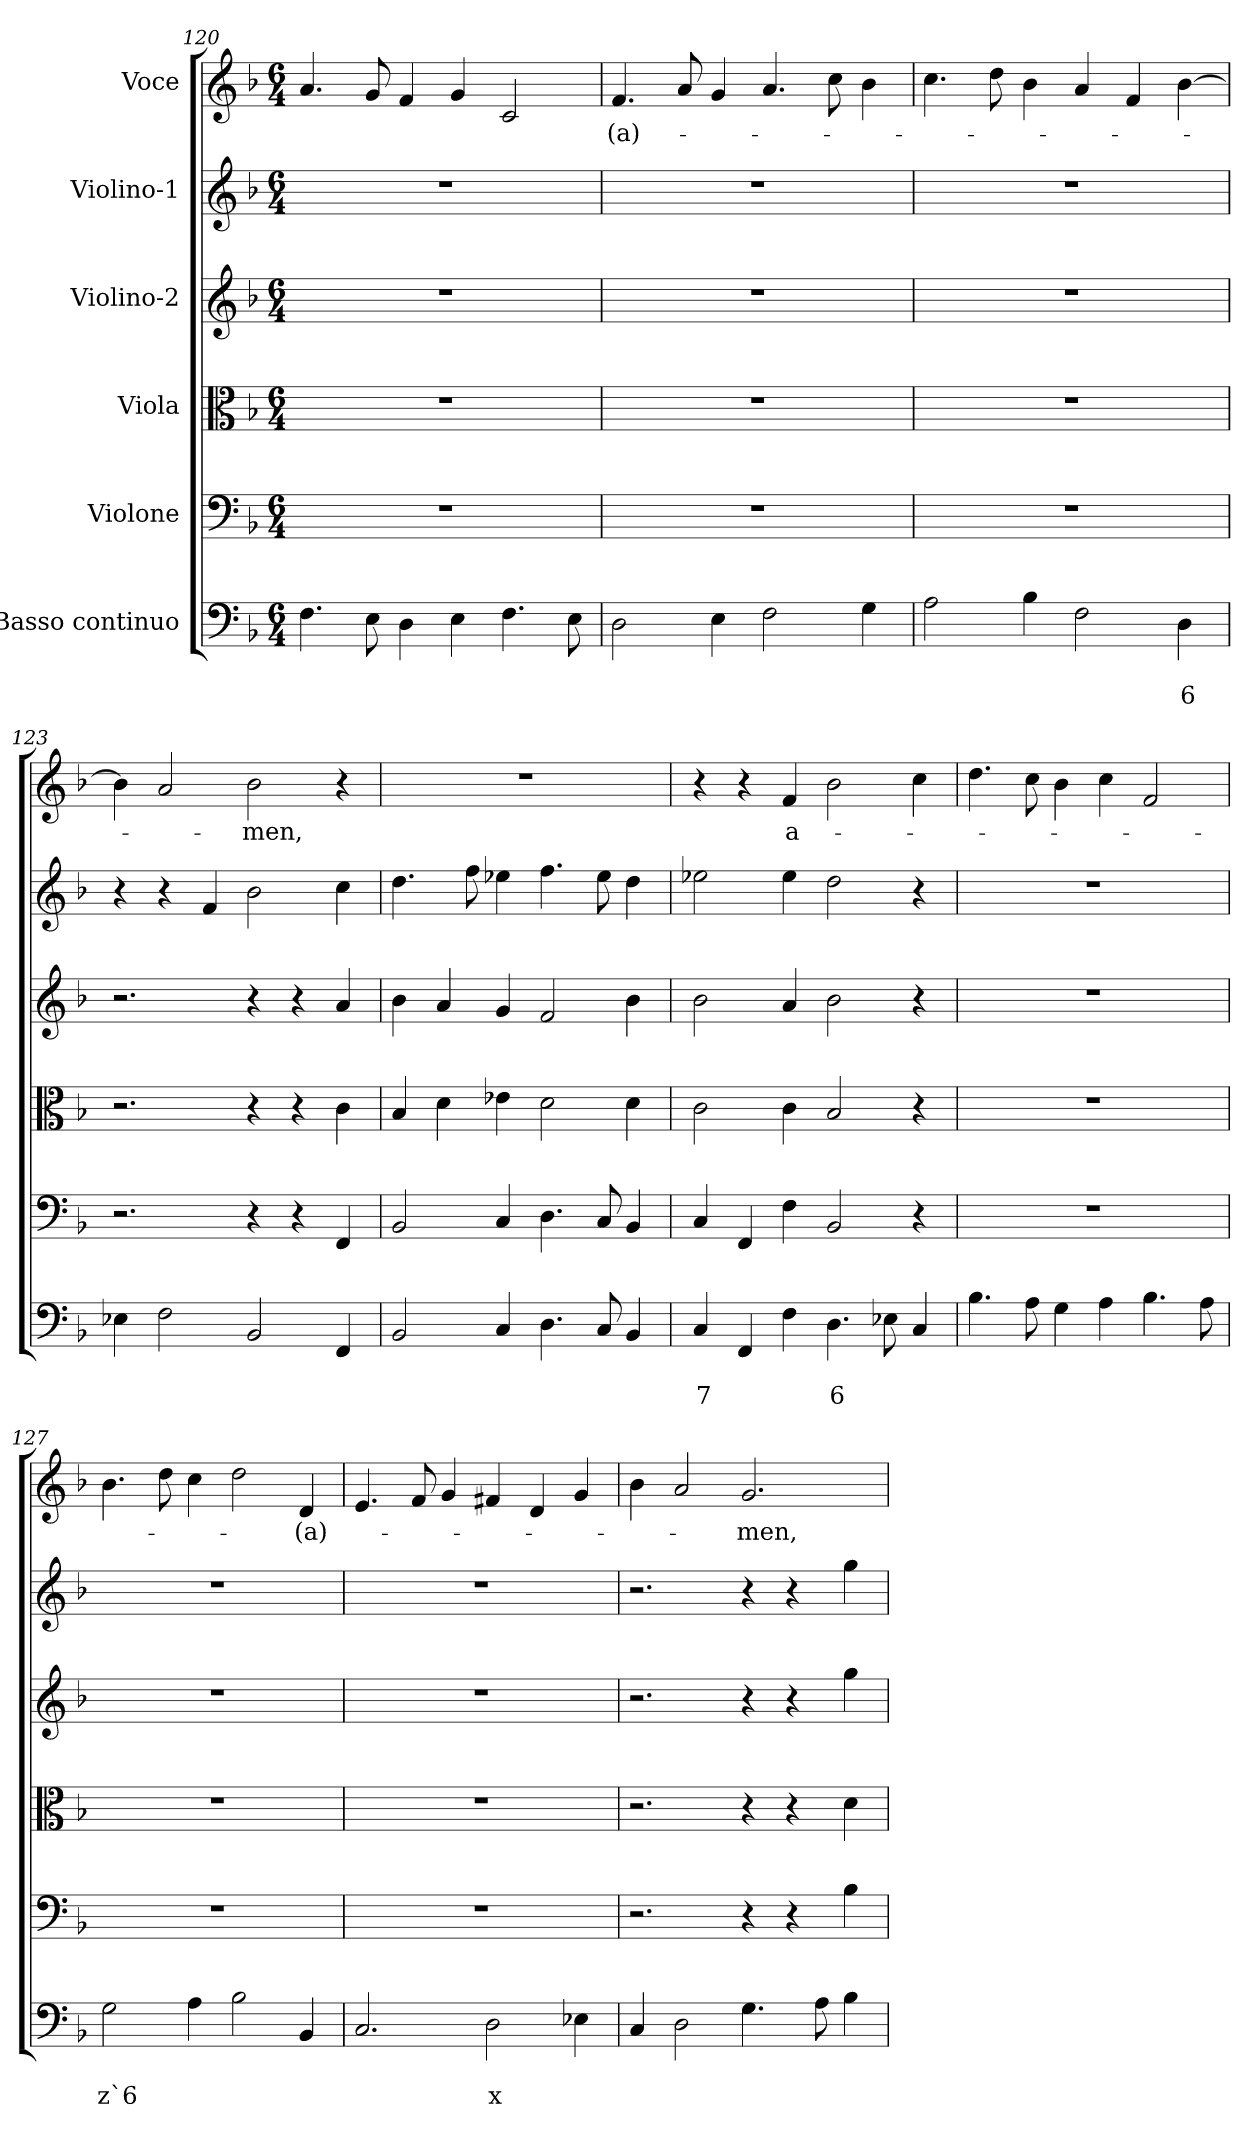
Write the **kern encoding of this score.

**kern	**text	**text	**kern	**kern	**kern	**kern	**kern	**text
*part6	*part6	*part6	*part5	*part4	*part3	*part2	*part1	*part1
*staff6	*staff6	*staff6	*staff5	*staff4	*staff3	*staff2	*staff1	*staff1
*I"Basso continuo	*	*	*I"Violone	*I"Viola	*I"Violino-2	*I"Violino-1	*I"Voce	*
*clefF4	*	*	*clefF4	*clefC3	*clefG2	*clefG2	*clefG2	*
*k[b-]	*	*	*k[b-]	*k[b-]	*k[b-]	*k[b-]	*k[b-]	*
*F:	*	*	*F:	*F:	*F:	*F:	*F:	*
*M6/4	*	*	*M6/4	*M6/4	*M6/4	*M6/4	*M6/4	*
=120	=120	=120	=120	=120	=120	=120	=120	=120
4.F\	.	.	1.r	1.r	1.r	1.r	4.a/	.
8E\	.	.	.	.	.	.	8g/	.
4D\	.	.	.	.	.	.	4f/	.
4E\	.	.	.	.	.	.	4g/	.
4.F\	.	.	.	.	.	.	2c/	.
8E\	.	.	.	.	.	.	.	.
=121	=121	=121	=121	=121	=121	=121	=121	=121
!	!	!	!	!	!	!	!	!LO:LY:b
2D\	.	.	1.r	1.r	1.r	1.r	4.f/	-(a)-
.	.	.	.	.	.	.	8a/	.
4E\	.	.	.	.	.	.	4g/	.
2F\	.	.	.	.	.	.	4.a/	.
.	.	.	.	.	.	.	8cc\	.
4G\	.	.	.	.	.	.	4b-\	.
=122	=122	=122	=122	=122	=122	=122	=122	=122
2A\	.	.	1.r	1.r	1.r	1.r	4.cc\	.
.	.	.	.	.	.	.	8dd\	.
4B-\	.	.	.	.	.	.	4b-\	.
2F\	.	.	.	.	.	.	4a/	.
.	.	.	.	.	.	.	4f/	.
!	!	!LO:LY:b	!	!	!	!	!	!
4D\	.	6	.	.	.	.	[4b-\	.
!!LO:LB:g=z
=123	=123	=123	=123	=123	=123	=123	=123	=123
4E-X\	.	.	2.r	2.r	2.r	4r	4b-\]	.
2F\	.	.	.	.	.	4r	2a/	.
.	.	.	.	.	.	4f/	.	.
!	!	!	!	!	!	!	!	!LO:LY:b
2BB-/	.	.	4r	4r	4r	2b-\	2b-\	-men,
.	.	.	4r	4r	4r	.	.	.
4FF/	.	.	4FF/	4c\	4a/	4cc\	4r	.
=124	=124	=124	=124	=124	=124	=124	=124	=124
2BB-/	.	.	2BB-/	4B-/	4b-\	4.dd\	1.r	.
.	.	.	.	4d\	4a/	.	.	.
.	.	.	.	.	.	8ff\	.	.
4C/	.	.	4C/	4e-X\	4g/	4ee-X\	.	.
4.D\	.	.	4.D\	2d\	2f/	4.ff\	.	.
8C/	.	.	8C/	.	.	8ee-\	.	.
4BB-/	.	.	4BB-/	4d\	4b-\	4dd\	.	.
=125	=125	=125	=125	=125	=125	=125	=125	=125
!	!	!LO:LY:b	!	!	!	!	!	!
4C/	.	7	4C/	2c\	2b-\	2ee-X\	4r	.
4FF/	.	.	4FF/	.	.	.	4r	.
!	!	!	!	!	!	!	!	!LO:LY:b
4F\	.	.	4F\	4c\	4a/	4ee-\	4f/	a-
!	!	!LO:LY:b	!	!	!	!	!	!
4.D\	.	6	2BB-/	2B-/	2b-\	2dd\	2b-\	.
8E-X\	.	.	.	.	.	.	.	.
4C/	.	.	4r	4r	4r	4r	4cc\	.
=126	=126	=126	=126	=126	=126	=126	=126	=126
4.B-\	.	.	1.r	1.r	1.r	1.r	4.dd\	.
8A\	.	.	.	.	.	.	8cc\	.
4G\	.	.	.	.	.	.	4b-\	.
4A\	.	.	.	.	.	.	4cc\	.
4.B-\	.	.	.	.	.	.	2f/	.
8A\	.	.	.	.	.	.	.	.
=127	=127	=127	=127	=127	=127	=127	=127	=127
!	!	!LO:LY:b	!	!	!	!	!	!
2G\	.	z`6	1.r	1.r	1.r	1.r	4.b-\	.
.	.	.	.	.	.	.	8dd\	.
4A\	.	.	.	.	.	.	4cc\	.
2B-\	.	.	.	.	.	.	2dd\	.
!	!	!	!	!	!	!	!	!LO:LY:b
4BB-/	.	.	.	.	.	.	4d/	-(a)-
!!LO:PB:g=z
=128	=128	=128	=128	=128	=128	=128	=128	=128
2.C/	.	.	1.r	1.r	1.r	1.r	4.e/	.
.	.	.	.	.	.	.	8f/	.
.	.	.	.	.	.	.	4g/	.
!	!	!LO:LY:b	!	!	!	!	!	!
2D\	.	x	.	.	.	.	4f#X/	.
.	.	.	.	.	.	.	4d/	.
4E-X\	.	.	.	.	.	.	4g/	.
=129	=129	=129	=129	=129	=129	=129	=129	=129
4C/	.	.	2.r	2.r	2.r	2.r	4b-\	.
2D\	.	.	.	.	.	.	2a/	.
!	!	!	!	!	!	!	!	!LO:LY:b
4.G\	.	.	4r	4r	4r	4r	2.g/	-men,
.	.	.	4r	4r	4r	4r	.	.
8A\	.	.	.	.	.	.	.	.
4B-\	.	.	4B-\	4d\	4gg\	4gg\	.	.
=	=	=	=	=	=	=	=	=
*-	*-	*-	*-	*-	*-	*-	*-	*-
